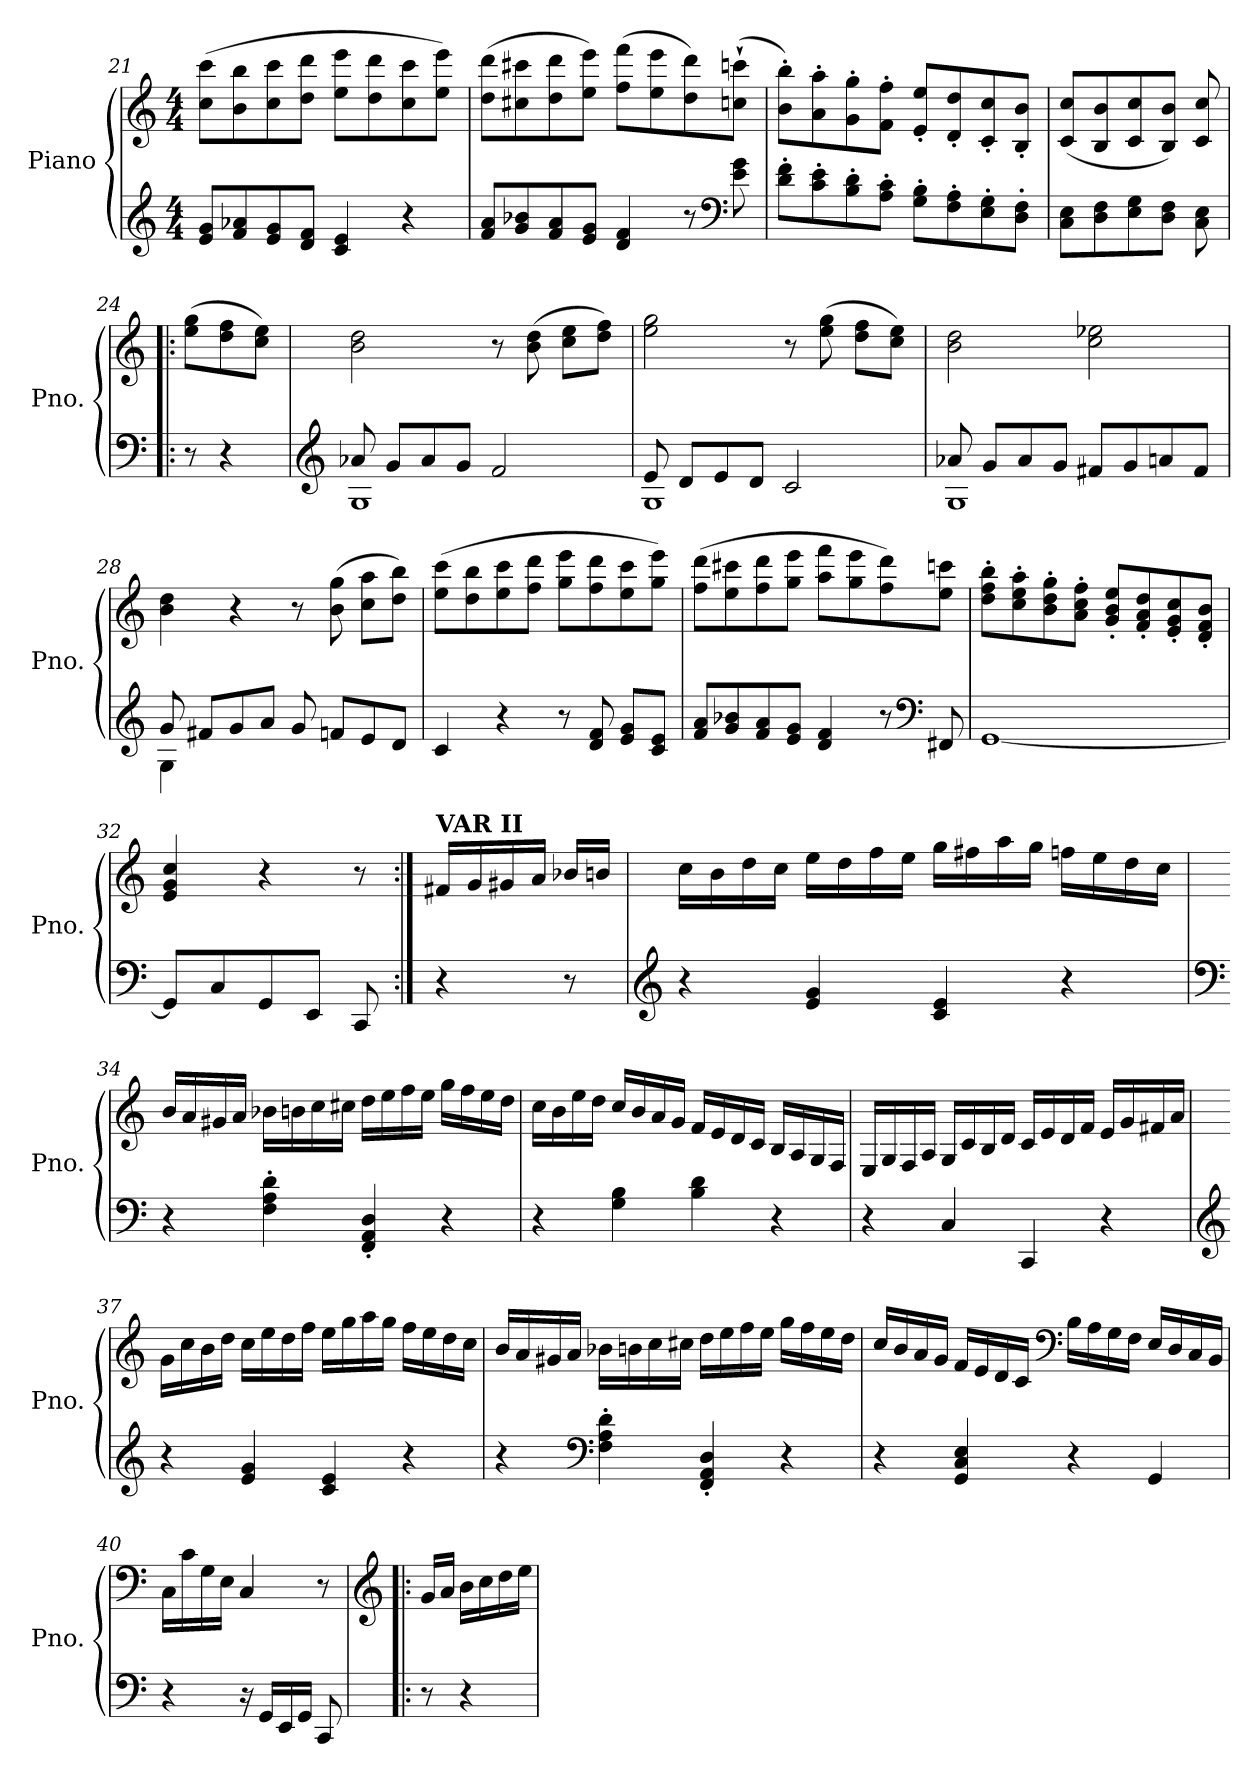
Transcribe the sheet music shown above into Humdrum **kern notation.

**kern	**kern
*part1	*part1
*staff2	*staff1
*I"Piano	*
*I'Pno.	*
*clefG2	*clefG2
*k[]	*k[]
*M4/4	*M4/4
=21	=21
8e/ 8g/L	(>8cc\ 8ccc\L
8f/ 8a-X/	8b\ 8bb\
8e/ 8g/	8cc\ 8ccc\
8d/ 8f/J	8dd\ 8ddd\J
4c/ 4e/	8ee\ 8eee\L
.	8dd\ 8ddd\
4r	8cc\ 8ccc\
.	8ee\ 8eee\J)
!!LO:PB:g=z
=22	=22
8f/ 8a/L	(>8dd\ 8ddd\L
8g/ 8b-X/	8cc#X\ 8ccc#X\
8f/ 8a/	8dd\ 8ddd\
8e/ 8g/J	8ee\ 8eee\J)
4d/ 4f/	(>8ff\ 8fff\L
.	8ee\ 8eee\
8r	8dd\ 8ddd\)
*clefF4	*
8e\ 8g\	(>8ccn\` 8cccn\`J
=23	=23
8d\' 8f\'L	8b\' 8bb\'L)
8c\' 8e\'	8a\' 8aa\'
8B\' 8d\'	8g\' 8gg\'
8A\' 8c\'J	8f\' 8ff\'J
8G\' 8B\'L	8e/' 8ee/'L
8F\' 8A\'	8d/' 8dd/'
8E\' 8G\'	8c/' 8cc/'
8D\' 8F\'J	8B/' 8b/'J
=24	=24
8C\ 8E\L	(<8c/ 8cc/L
8D\ 8F\	8B/ 8b/
8E\ 8G\	8c/ 8cc/
8D\ 8F\J	8B/ 8b/J)
8C\ 8E\	8c/ 8cc/
=24X3!|:	=24X3!|:
8r	(>8ee\ 8gg\L
4r	8dd\ 8ff\
.	8cc\ 8ee\J)
=25	=25
*clefG2	*
*^	*
8a-X/	1G	2b\ 2dd\
8g/L	.	.
8a-/	.	.
8g/J	.	.
2f/	.	8r
.	.	(>8b\ 8dd\
.	.	8cc\ 8ee\L
.	.	8dd\ 8ff\J)
!!LO:LB:g=z
=26	=26	=26
8e/	1G	2ee\ 2gg\
8d/L	.	.
8e/	.	.
8d/J	.	.
2c/	.	8r
.	.	(>8ee\ 8gg\
.	.	8dd\ 8ff\L
.	.	8cc\ 8ee\J)
=27	=27	=27
8a-X/	1G	2b\ 2dd\
8g/L	.	.
8a-/	.	.
8g/J	.	.
8f#X/L	.	2cc\ 2ee-X\
8g/	.	.
8an/	.	.
8f#/J	.	.
=28	=28	=28
8g/	4G\	4b\ 4dd\
8f#X/L	.	.
8g/	2.ryy	4r
8a/J	.	.
8g/	.	8r
8fn/L	.	(>8b\ 8gg\
8e/	.	8cc\ 8aa\L
8d/J	.	8dd\ 8bb\J)
*v	*v	*
=29	=29
4c/	(>8ee\ 8ccc\L
.	8dd\ 8bb\
4r	8ee\ 8ccc\
.	8ff\ 8ddd\J
8r	8gg\ 8eee\L
8d/ 8f/	8ff\ 8ddd\
8e/ 8g/L	8ee\ 8ccc\
8c/ 8e/J	8gg\ 8eee\J)
!!LO:LB:g=z
=30	=30
8f/ 8a/L	(>8ff\ 8ddd\L
8g/ 8b-X/	8ee\ 8ccc#X\
8f/ 8a/	8ff\ 8ddd\
8e/ 8g/J	8gg\ 8eee\J
4d/ 4f/	8aa\ 8fff\L
.	8gg\ 8eee\
8r	8ff\ 8ddd\)
*clefF4	*
8FF#X/	8ee\ 8cccn\J
=31	=31
[1GG	8dd\' 8ff\' 8bb\'L
.	8cc\' 8ee\' 8aa\'
.	8b\' 8dd\' 8gg\'
.	8a\' 8cc\' 8ff\'J
.	8g/' 8b/' 8ee/'L
.	8f/' 8a/' 8dd/'
.	8e/' 8g/' 8cc/'
.	8d/' 8f/' 8b/'J
=32	=32
8GG/L]	4e/ 4g/ 4cc/
8C/	.
8GG/	4r
8EE/J	.
8CC/	8r
=32X4:|!	=32X4:|!
!	!LO:TX:a:B:t=VAR II
4r	16f#X/LL
.	16g/
.	16g#X/
.	16a/JJ
8r	16b-X/LL
.	16bn/JJ
!!LO:LB:g=z
=33	=33
*clefG2	*
4r	16cc\LL
.	16b\
.	16dd\
.	16cc\JJ
4e/ 4g/	16ee\LL
.	16dd\
.	16ff\
.	16ee\JJ
4c/ 4e/	16gg\LL
.	16ff#X\
.	16aa\
.	16gg\JJ
4r	16ffn\LL
.	16ee\
.	16dd\
.	16cc\JJ
=34	=34
*clefF4	*
4r	16b/LL
.	16a/
.	16g#X/
.	16a/JJ
4F\' 4A\' 4d\'	16b-X\LL
.	16bn\
.	16cc\
.	16cc#X\JJ
4FF/' 4AA/' 4D/'	16dd\LL
.	16ee\
.	16ff\
.	16ee\JJ
4r	16gg\LL
.	16ff\
.	16ee\
.	16dd\JJ
!!LO:LB:g=z
=35	=35
4r	16cc\LL
.	16b\
.	16ee\
.	16dd\JJ
4G\ 4B\	16cc/LL
.	16b/
.	16a/
.	16g/JJ
4B\ 4d\	16f/LL
.	16e/
.	16d/
.	16c/JJ
4r	16B/LL
.	16A/
.	16G/
.	16F/JJ
=36	=36
4r	16E/LL
.	16G/
.	16F/
.	16A/JJ
4C/	16G/LL
.	16c/
.	16B/
.	16d/JJ
4CC/	16c/LL
.	16e/
.	16d/
.	16f/JJ
4r	16e/LL
.	16g/
.	16f#X/
.	16a/JJ
!!LO:LB:g=z
=37	=37
*clefG2	*
4r	16g\LL
.	16cc\
.	16b\
.	16dd\JJ
4e/ 4g/	16cc\LL
.	16ee\
.	16dd\
.	16ff\JJ
4c/ 4e/	16ee\LL
.	16gg\
.	16aa\
.	16gg\JJ
4r	16ff\LL
.	16ee\
.	16dd\
.	16cc\JJ
=38	=38
4r	16b/LL
.	16a/
.	16g#X/
.	16a/JJ
*clefF4	*
4F\' 4A\' 4d\'	16b-X\LL
.	16bn\
.	16cc\
.	16cc#X\JJ
4FF/' 4AA/' 4D/'	16dd\LL
.	16ee\
.	16ff\
.	16ee\JJ
4r	16gg\LL
.	16ff\
.	16ee\
.	16dd\JJ
!!LO:PB:g=z
=39	=39
4r	16cc/LL
.	16b/
.	16a/
.	16g/JJ
4GG/ 4C/ 4E/	16f/LL
.	16e/
.	16d/
.	16c/JJ
*	*clefF4
4r	16B\LL
.	16A\
.	16G\
.	16F\JJ
4GG/	16E/LL
.	16D/
.	16C/
.	16BB/JJ
=40	=40
4r	16C\LL
.	16c\
.	16G\
.	16E\JJ
16r	4C/
16GG/LL	.
16EE/	.
16GG/JJ	.
8CC/	8r
=40X5!|:	=40X5!|:
*	*clefG2
8r	16g/LL
.	16a/JJ
4r	16b\LL
.	16cc\
.	16dd\
.	16ee\JJ
=	=
*-	*-
